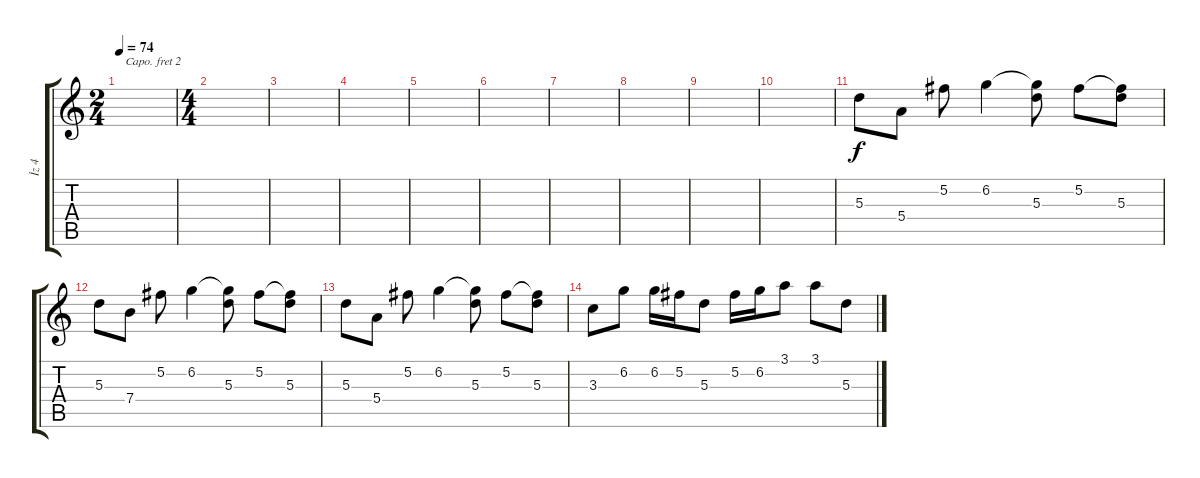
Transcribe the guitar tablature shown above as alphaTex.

\track ("İz 4" "İz 4") {instrument acousticguitarsteel}
\staff {score tabs}
\capo 2
\tuning (E4 B3 G3 D3 A2 E2) {hide}
\ts (2 4)
\tempo 74
\clef g2
\ks c
|
\ts (4 4)
|
|
|
|
|
|
|
|
|
5.3.8{dy f volume 11 instrument distortionguitar} 5.4.8 5.2.8 6.2.4 (6.2{t} 5.3).8 5.2.8 (5.2{t} 5.3).8 |
5.3.8 7.4.8 5.2.8 6.2.4 (6.2{t} 5.3).8 5.2.8 (5.2{t} 5.3).8 |
5.3.8 5.4.8 5.2.8 6.2.4 (6.2{t} 5.3).8 5.2.8 (5.2{t} 5.3).8 |
3.3.8 6.2.8 6.2.16 5.2.16 5.3.8 5.2.16 6.2.16 3.1.8 3.1.8 5.3.8
